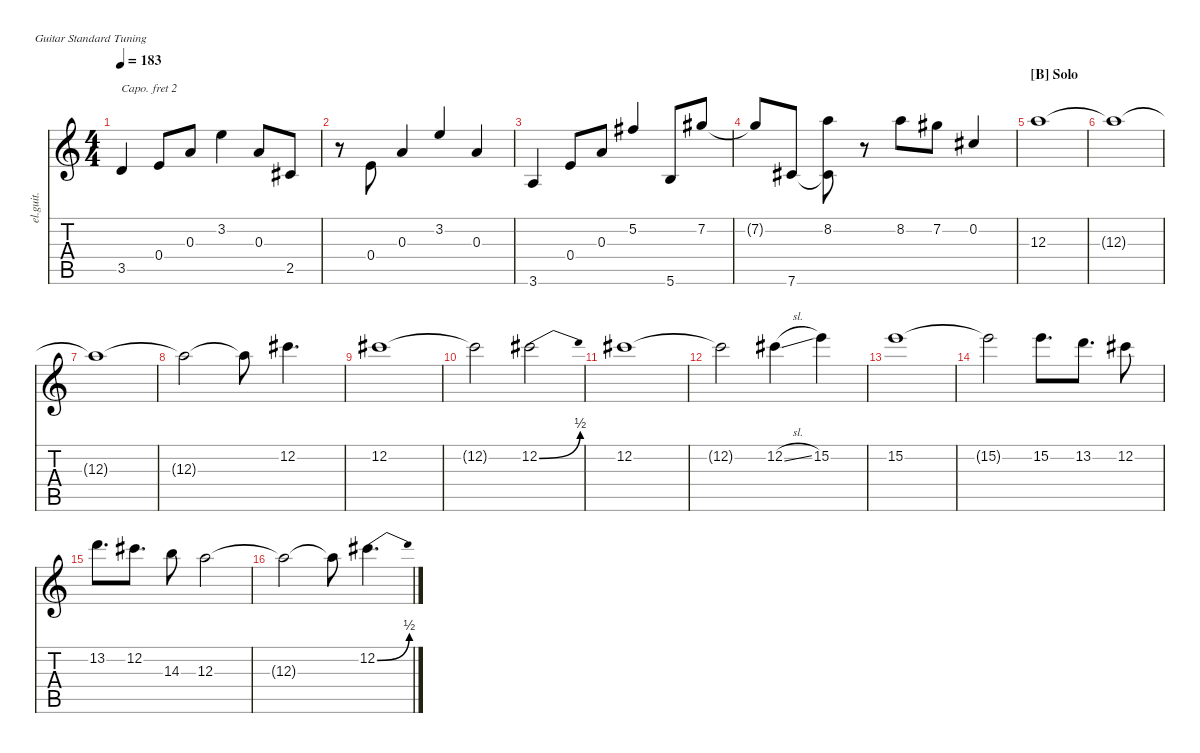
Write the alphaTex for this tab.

\defaultSystemsLayout 4
\hideDynamics
\bracketExtendMode nobrackets
\otherSystemsTrackNameOrientation horizontal
\track ("Clean Guitar" "el.guit.") {instrument electricguitarclean}
\staff {score tabs}
\capo 2
\tuning (E4 B3 G3 D3 A2 E2)
\ts (4 4)
\tempo 183
\clef g2
\ks c
3.5.4{dy mf beam Up} 0.4.8{beam Up} 0.3.8{beam Up} 3.2.4{beam Down} 0.3.8{beam Up} 2.5{acc #}.8{beam Up} |
r.8{beam Down} 0.4.8{beam Up} 0.3.4{beam Up} 3.2.4{beam Up} 0.3.4{beam Up} |
3.6.4{beam Up} 0.4.8{beam Up} 0.3.8{beam Up} 5.2{acc #}.4{beam Up} 5.6.8{beam Up} 7.2{acc #}.8{beam Up} |
7.2{t acc #}.8{beam Up} 7.6{acc #}.8{beam Up} (8.2 7.6{t acc #}).8{beam Down} r.8{beam Down} 8.2.8{beam Down} 7.2{acc #}.8{beam Down} 0.2{acc #}.4{beam Up} |
\section ("B" "Solo")
12.3.1{beam Down} |
12.3{t}.1{beam Down} |
12.3{t}.1{beam Down} |
12.3{t}.2{beam Down} 12.3{t}.8{beam Down} 12.2{acc #}.4{d beam Down} |
12.2{acc #}.1{beam Down} |
12.2{t acc #}.2{beam Down} 12.2{be (bend 0 0 7.8 2) acc #}.2{beam Down} |
12.2{acc #}.1{beam Down} |
12.2{t acc #}.2{beam Down} 12.2{sl acc #}.4{beam Down} 15.2.4{beam Down} |
15.2.1{beam Down} |
15.2{t}.2{beam Down} 15.2.8{d beam Down} 13.2.8{d beam Down} 12.2{acc #}.8{beam Down} |
13.2.8{d beam Down} 12.2{acc #}.8{d beam Down} 14.3.8{beam Down} 12.3.2{beam Down} |
12.3{t}.2{beam Down} 12.3{t}.8{beam Down} 12.2{be (bend 0 0 5.3999999999999995 2) acc #}.4{d beam Down}
